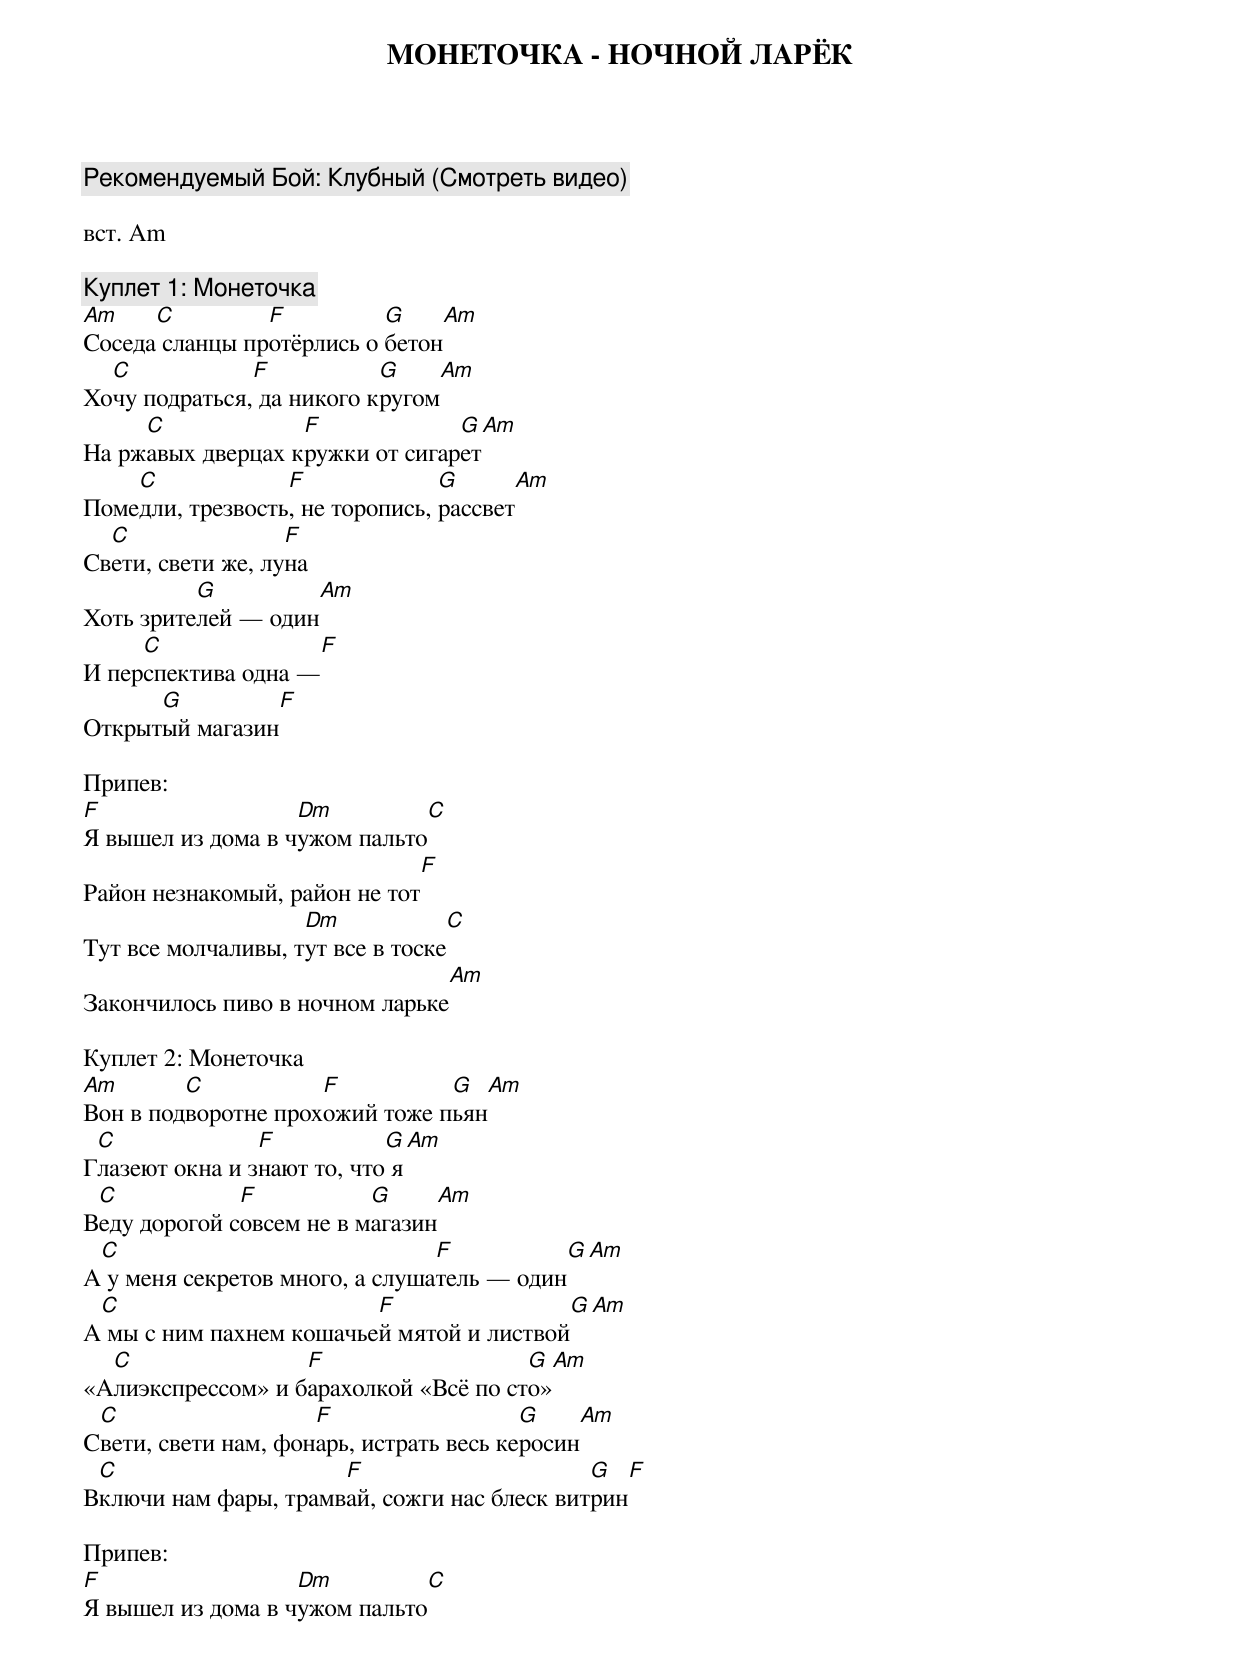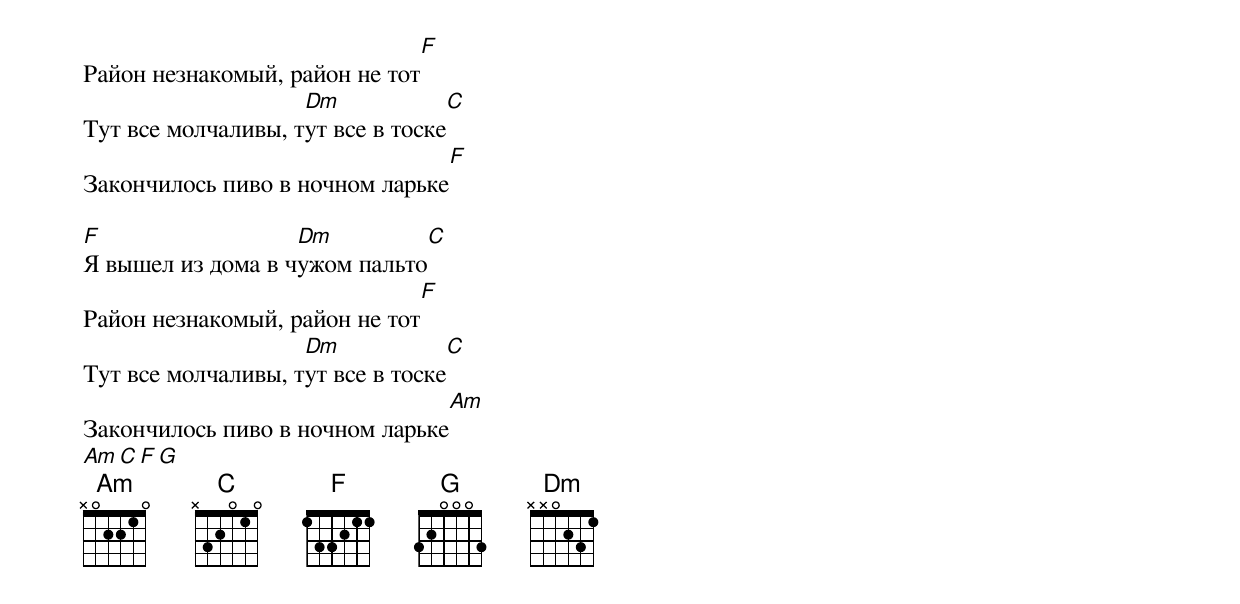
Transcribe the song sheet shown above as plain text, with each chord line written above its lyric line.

МОНЕТОЧКА - НОЧНОЙ ЛАРЁК

Рекомендуемый Бой: Клубный (Смотреть видео)

вст. Am

Куплет 1: Монеточка
Am    C         F          G             Am
Соседа сланцы протёрлись о бетон
  C            F           G             Am
Хочу подраться, да никого кругом
     C             F             G             Am
На ржавых дверцах кружки от сигарет
    C             F              G               Am
Помедли, трезвость, не торопись, рассвет
  C                F
Свети, свети же, луна
          G             Am
Хоть зрителей — один
     C                F
И перспектива одна —
      G             F
Открытый магазин

Припев:
F                  Dm                 C
Я вышел из дома в чужом пальто
                                             F
Район незнакомый, район не тот
                    Dm                     C
Тут все молчаливы, тут все в тоске
                                                 Am
Закончилось пиво в ночном ларьке

Куплет 2: Монеточка
Am       C           F          G             Am
Вон в подворотне прохожий тоже пьян
 C              F           G             Am
Глазеют окна и знают то, что я
 C            F           G             Am
Веду дорогой совсем не в магазин
 C                              F           G             Am
А у меня секретов много, а слушатель — один
 C                       F                    G             Am
А мы с ним пахнем кошачьей мятой и листвой
  C                F                   G               Am
«Алиэкспрессом» и барахолкой «Всё по сто»
 C                   F                   G                    Am
Свети, свети нам, фонарь, истрать весь керосин
 C                    F                      G                   F
Включи нам фары, трамвай, сожги нас блеск витрин

Припев:
F                  Dm                 C
Я вышел из дома в чужом пальто
                                             F
Район незнакомый, район не тот
                    Dm                     C
Тут все молчаливы, тут все в тоске
                                                 F
Закончилось пиво в ночном ларьке

F                  Dm                 C
Я вышел из дома в чужом пальто
                                             F
Район незнакомый, район не тот
                    Dm                     C
Тут все молчаливы, тут все в тоске
                                                 Am
Закончилось пиво в ночном ларьке
Am C F G
